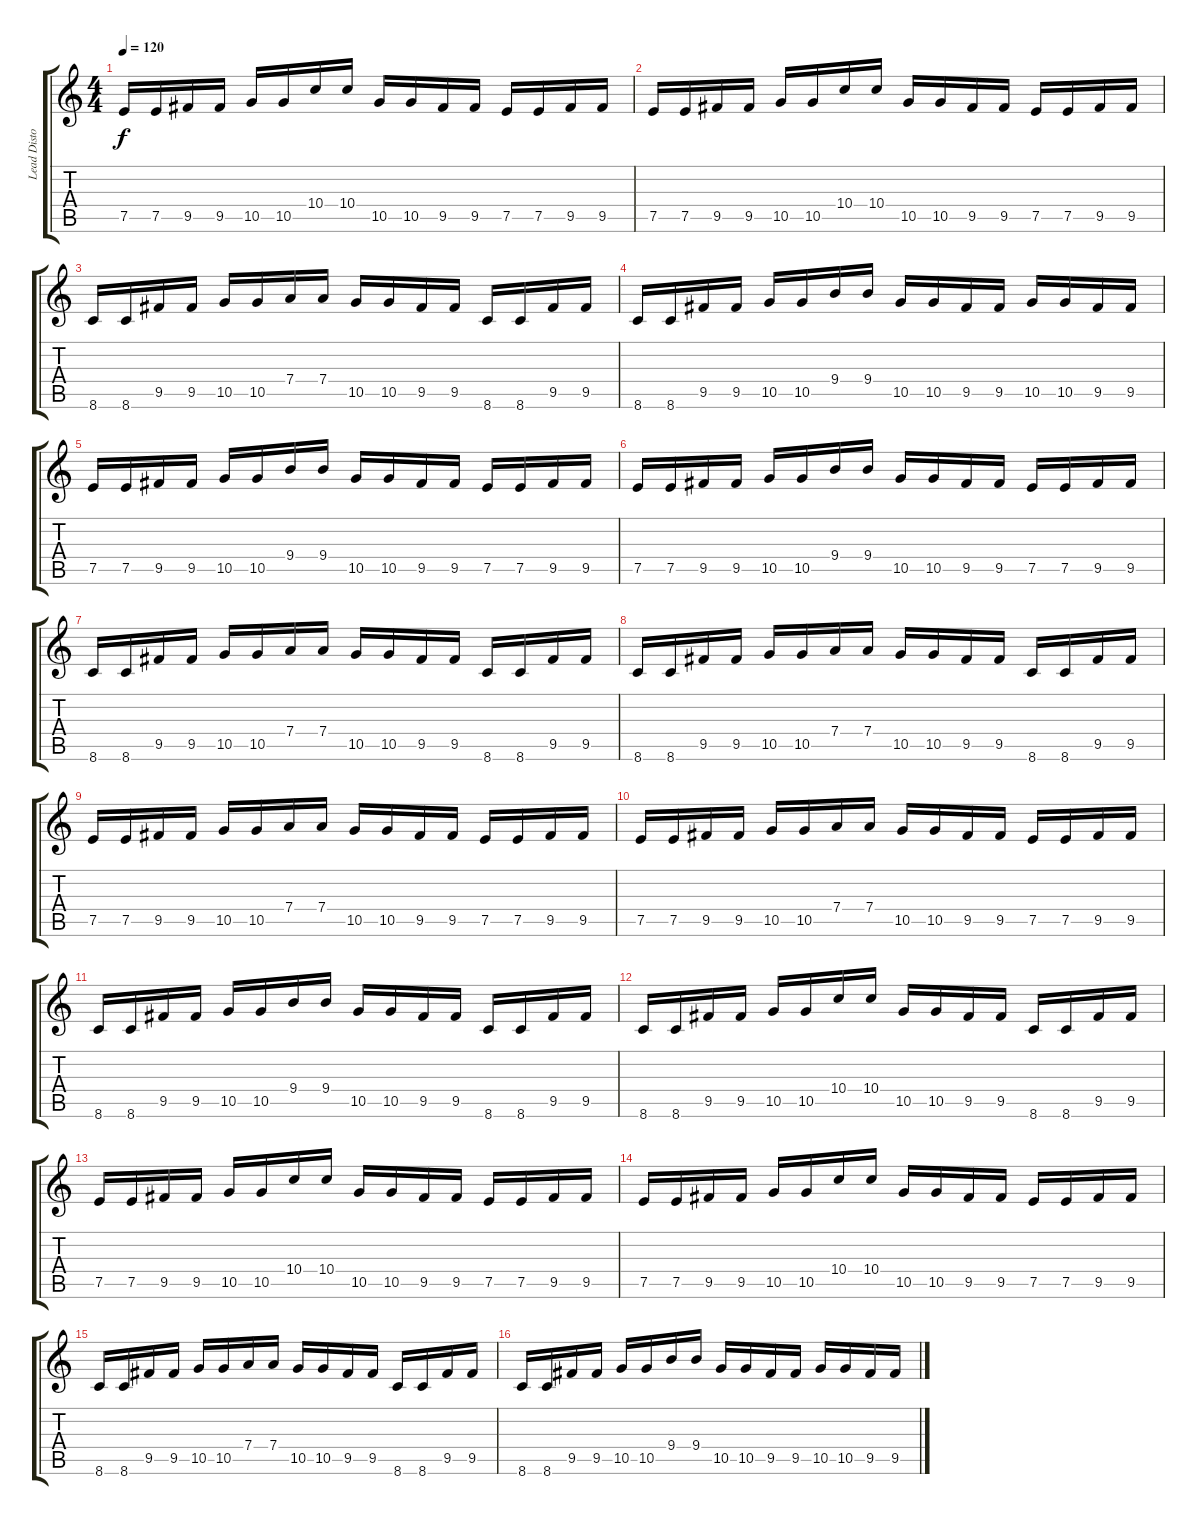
\track ("Lead Distortion Guitar" "Lead Disto") {instrument distortionguitar}
\staff {score tabs}
\tuning (E4 B3 G3 D3 A2 E2) {hide}
\ts (4 4)
\tempo 120
\clef g2
\ks c
7.5.16{dy f} 7.5.16 9.5.16 9.5.16 10.5.16 10.5.16 10.4.16 10.4.16 10.5.16 10.5.16 9.5.16 9.5.16 7.5.16 7.5.16 9.5.16 9.5.16 |
7.5.16 7.5.16 9.5.16 9.5.16 10.5.16 10.5.16 10.4.16 10.4.16 10.5.16 10.5.16 9.5.16 9.5.16 7.5.16 7.5.16 9.5.16 9.5.16 |
8.6.16 8.6.16 9.5.16 9.5.16 10.5.16 10.5.16 7.4.16 7.4.16 10.5.16 10.5.16 9.5.16 9.5.16 8.6.16 8.6.16 9.5.16 9.5.16 |
8.6.16 8.6.16 9.5.16 9.5.16 10.5.16 10.5.16 9.4.16 9.4.16 10.5.16 10.5.16 9.5.16 9.5.16 10.5.16 10.5.16 9.5.16 9.5.16 |
7.5.16 7.5.16 9.5.16 9.5.16 10.5.16 10.5.16 9.4.16 9.4.16 10.5.16 10.5.16 9.5.16 9.5.16 7.5.16 7.5.16 9.5.16 9.5.16 |
7.5.16 7.5.16 9.5.16 9.5.16 10.5.16 10.5.16 9.4.16 9.4.16 10.5.16 10.5.16 9.5.16 9.5.16 7.5.16 7.5.16 9.5.16 9.5.16 |
8.6.16 8.6.16 9.5.16 9.5.16 10.5.16 10.5.16 7.4.16 7.4.16 10.5.16 10.5.16 9.5.16 9.5.16 8.6.16 8.6.16 9.5.16 9.5.16 |
8.6.16 8.6.16 9.5.16 9.5.16 10.5.16 10.5.16 7.4.16 7.4.16 10.5.16 10.5.16 9.5.16 9.5.16 8.6.16 8.6.16 9.5.16 9.5.16 |
7.5.16 7.5.16 9.5.16 9.5.16 10.5.16 10.5.16 7.4.16 7.4.16 10.5.16 10.5.16 9.5.16 9.5.16 7.5.16 7.5.16 9.5.16 9.5.16 |
7.5.16 7.5.16 9.5.16 9.5.16 10.5.16 10.5.16 7.4.16 7.4.16 10.5.16 10.5.16 9.5.16 9.5.16 7.5.16 7.5.16 9.5.16 9.5.16 |
8.6.16 8.6.16 9.5.16 9.5.16 10.5.16 10.5.16 9.4.16 9.4.16 10.5.16 10.5.16 9.5.16 9.5.16 8.6.16 8.6.16 9.5.16 9.5.16 |
8.6.16 8.6.16 9.5.16 9.5.16 10.5.16 10.5.16 10.4.16 10.4.16 10.5.16 10.5.16 9.5.16 9.5.16 8.6.16 8.6.16 9.5.16 9.5.16 |
7.5.16 7.5.16 9.5.16 9.5.16 10.5.16 10.5.16 10.4.16 10.4.16 10.5.16 10.5.16 9.5.16 9.5.16 7.5.16 7.5.16 9.5.16 9.5.16 |
7.5.16 7.5.16 9.5.16 9.5.16 10.5.16 10.5.16 10.4.16 10.4.16 10.5.16 10.5.16 9.5.16 9.5.16 7.5.16 7.5.16 9.5.16 9.5.16 |
8.6.16 8.6.16 9.5.16 9.5.16 10.5.16 10.5.16 7.4.16 7.4.16 10.5.16 10.5.16 9.5.16 9.5.16 8.6.16 8.6.16 9.5.16 9.5.16 |
8.6.16 8.6.16 9.5.16 9.5.16 10.5.16 10.5.16 9.4.16 9.4.16 10.5.16 10.5.16 9.5.16 9.5.16 10.5.16 10.5.16 9.5.16 9.5.16
